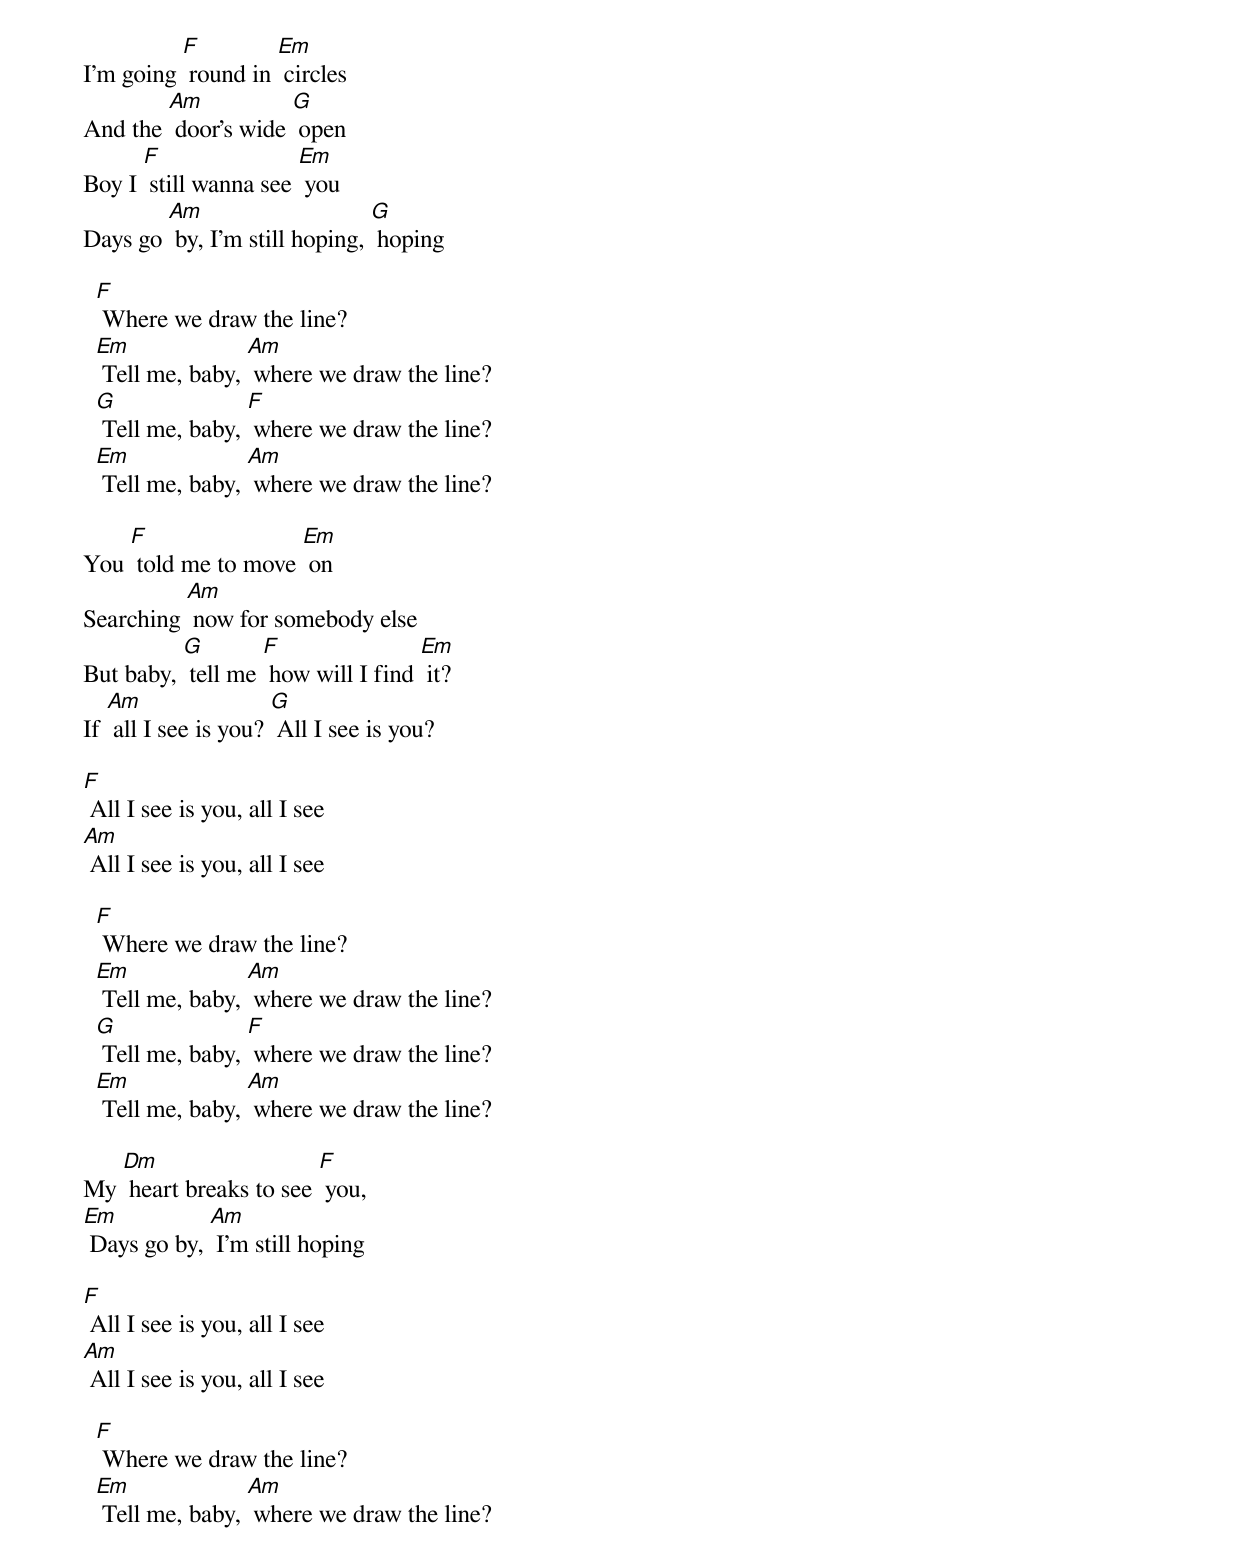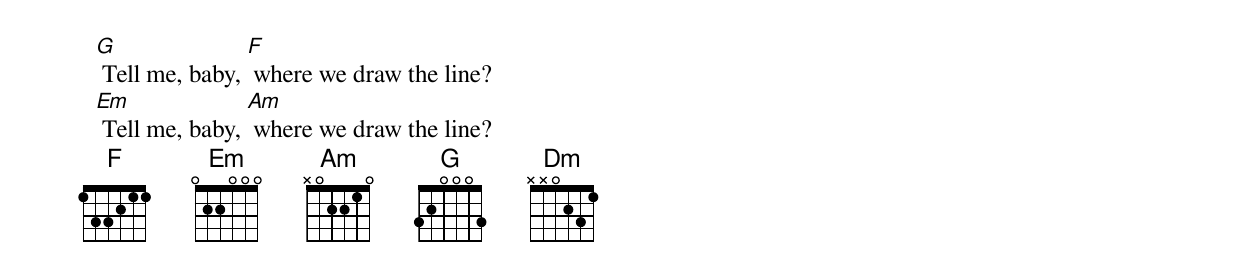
I’m going [F] round in [Em] circles
And the [Am] door’s wide [G] open
Boy I [F] still wanna see [Em] you
Days go [Am] by, I’m still hoping, [G] hoping

  [F] Where we draw the line?
  [Em] Tell me, baby, [Am] where we draw the line?
  [G] Tell me, baby, [F] where we draw the line?
  [Em] Tell me, baby, [Am] where we draw the line?

You [F] told me to move [Em] on
Searching [Am] now for somebody else
But baby, [G] tell me [F] how will I find [Em] it?
If [Am] all I see is you? [G] All I see is you?

[F] All I see is you, all I see
[Am] All I see is you, all I see

  [F] Where we draw the line?
  [Em] Tell me, baby, [Am] where we draw the line?
  [G] Tell me, baby, [F] where we draw the line?
  [Em] Tell me, baby, [Am] where we draw the line?

My [Dm] heart breaks to see [F] you,
[Em] Days go by, [Am] I’m still hoping

[F] All I see is you, all I see
[Am] All I see is you, all I see

  [F] Where we draw the line?
  [Em] Tell me, baby, [Am] where we draw the line?
  [G] Tell me, baby, [F] where we draw the line?
  [Em] Tell me, baby, [Am] where we draw the line?
